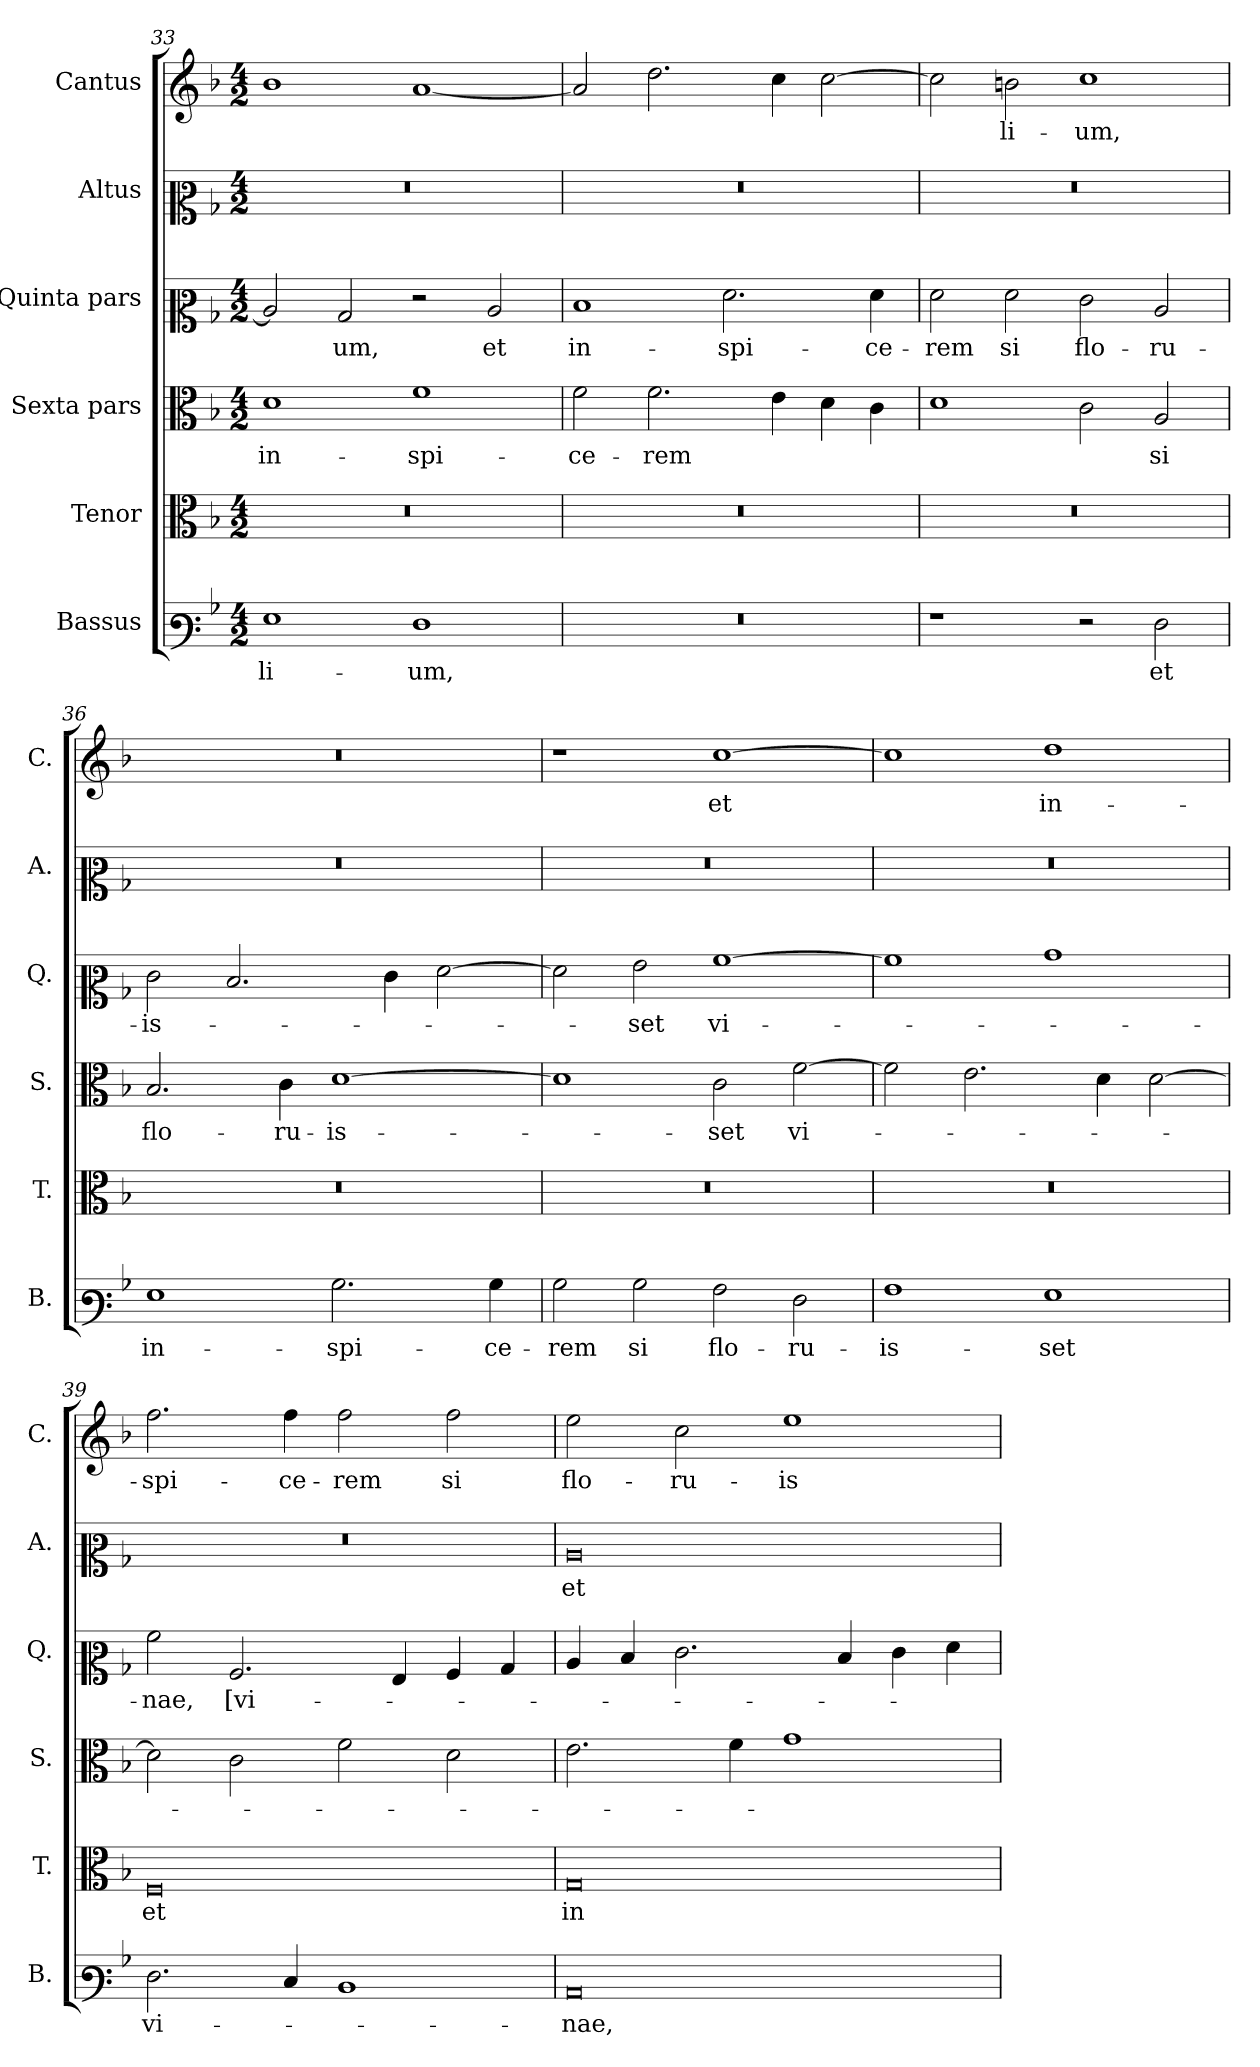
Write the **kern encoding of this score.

**kern	**text	**kern	**text	**kern	**text	**kern	**text	**kern	**text	**kern	**text
*part6	*part6	*part5	*part5	*part4	*part4	*part3	*part3	*part2	*part2	*part1	*part1
*staff6	*staff6	*staff5	*staff5	*staff4	*staff4	*staff3	*staff3	*staff2	*staff2	*staff1	*staff1
*I"Bassus	*	*I"Tenor	*	*I"Sexta pars	*	*I"Quinta pars	*	*I"Altus	*	*I"Cantus	*
*I'B.	*	*I'T.	*	*I'S.	*	*I'Q.	*	*I'A.	*	*I'C.	*
*clefF3	*	*clefC3	*	*clefC3	*	*clefC2	*	*clefC2	*	*clefG2	*
*k[b-]	*	*k[b-]	*	*k[b-]	*	*k[b-]	*	*k[b-]	*	*k[b-]	*
*M4/2	*	*M4/2	*	*M4/2	*	*M4/2	*	*M4/2	*	*M4/2	*
=33	=33	=33	=33	=33	=33	=33	=33	=33	=33	=33	=33
!	!LO:LY:b	!	!	!	!LO:LY:b	!	!	!	!	!	!
1G	-li-	0r	.	1d	in-	2c/]	.	0r	.	1b-	.
!	!	!	!	!	!	!	!LO:LY:b	!	!	!	!
.	.	.	.	.	.	2B-/	-um,	.	.	.	.
!	!LO:LY:b	!	!	!	!LO:LY:b	!	!	!	!	!	!
1F	-um,	.	.	1f	-spi-	2r	.	.	.	[1a	.
!	!	!	!	!	!	!	!LO:LY:b	!	!	!	!
.	.	.	.	.	.	2c/	et	.	.	.	.
!!LO:PB:g=z
=34	=34	=34	=34	=34	=34	=34	=34	=34	=34	=34	=34
!	!	!	!	!	!LO:LY:b	!	!LO:LY:b	!	!	!	!
0r	.	0r	.	2f\	-ce-	1d	in-	0r	.	2a/]	.
!	!	!	!	!	!LO:LY:b	!	!	!	!	!	!
.	.	.	.	2.f\	-rem	.	.	.	.	2.dd\	.
!	!	!	!	!	!	!	!LO:LY:b	!	!	!	!
.	.	.	.	.	.	2.f\	-spi-	.	.	.	.
.	.	.	.	4e\	.	.	.	.	.	4cc\	.
.	.	.	.	4d\	.	.	.	.	.	[2cc\	.
!	!	!	!	!	!	!	!LO:LY:b	!	!	!	!
.	.	.	.	4c\	.	4f\	-ce-	.	.	.	.
=35	=35	=35	=35	=35	=35	=35	=35	=35	=35	=35	=35
!	!	!	!	!	!	!	!LO:LY:b	!	!	!	!
1r	.	0r	.	1d	.	2f\	-rem	0r	.	2cc\]	.
!	!	!	!	!	!	!	!LO:LY:b	!	!	!	!LO:LY:b
.	.	.	.	.	.	2f\	si	.	.	2bn\	-li-
!	!	!	!	!	!	!	!LO:LY:b	!	!	!	!LO:LY:b
2r	.	.	.	2c\	.	2e\	flo-	.	.	1cc	-um,
!	!LO:LY:b	!	!	!	!LO:LY:b	!	!LO:LY:b	!	!	!	!
2F\	et	.	.	2A/	si	2c/	-ru-	.	.	.	.
=36	=36	=36	=36	=36	=36	=36	=36	=36	=36	=36	=36
!	!LO:LY:b	!	!	!	!LO:LY:b	!	!LO:LY:b	!	!	!	!
1G	in-	0r	.	2.B-/	flo-	2e\	-is-	0r	.	0r	.
.	.	.	.	.	.	2.d/	.	.	.	.	.
!	!	!	!	!	!LO:LY:b	!	!	!	!	!	!
.	.	.	.	4c\	-ru-	.	.	.	.	.	.
!	!LO:LY:b	!	!	!	!LO:LY:b	!	!	!	!	!	!
2.B-\	-spi-	.	.	[1d	-is-	.	.	.	.	.	.
.	.	.	.	.	.	4e\	.	.	.	.	.
.	.	.	.	.	.	[2f\	.	.	.	.	.
!	!LO:LY:b	!	!	!	!	!	!	!	!	!	!
4B-\	-ce-	.	.	.	.	.	.	.	.	.	.
=37	=37	=37	=37	=37	=37	=37	=37	=37	=37	=37	=37
!	!LO:LY:b	!	!	!	!	!	!	!	!	!	!
2B-\	-rem	0r	.	1d]	.	2f\]	.	0r	.	1r	.
!	!LO:LY:b	!	!	!	!	!	!LO:LY:b	!	!	!	!
2B-\	si	.	.	.	.	2g\	-set	.	.	.	.
!	!LO:LY:b	!	!	!	!LO:LY:b	!	!LO:LY:b	!	!	!	!LO:LY:b
2A\	flo-	.	.	2c\	-set	[1a	vi-	.	.	[1cc	et
!	!LO:LY:b	!	!	!	!LO:LY:b	!	!	!	!	!	!
2F\	-ru-	.	.	[2f\	vi-	.	.	.	.	.	.
!!LO:LB:g=z
=38	=38	=38	=38	=38	=38	=38	=38	=38	=38	=38	=38
!	!LO:LY:b	!	!	!	!	!	!	!	!	!	!
1A	-is-	0r	.	2f\]	.	1a]	.	0r	.	1cc]	.
.	.	.	.	2.e\	.	.	.	.	.	.	.
!	!LO:LY:b	!	!	!	!	!	!	!	!	!	!LO:LY:b
1G	-set	.	.	.	.	1b-	.	.	.	1dd	in-
.	.	.	.	4d\	.	.	.	.	.	.	.
.	.	.	.	[2d\	.	.	.	.	.	.	.
=39	=39	=39	=39	=39	=39	=39	=39	=39	=39	=39	=39
!	!LO:LY:b	!	!LO:LY:b	!	!	!	!LO:LY:b	!	!	!	!LO:LY:b
2.F\	vi-	0F	et	2d\]	.	2a\	-nae,	0r	.	2.ff\	-spi-
!	!	!	!	!	!	!	!LO:LY:b	!	!	!	!
.	.	.	.	2c\	.	2.A/	[vi-	.	.	.	.
!	!	!	!	!	!	!	!	!	!	!	!LO:LY:b
4E/	.	.	.	.	.	.	.	.	.	4ff\	-ce-
!	!	!	!	!	!	!	!	!	!	!	!LO:LY:b
1D	.	.	.	2f\	.	.	.	.	.	2ff\	-rem
.	.	.	.	.	.	4G/	.	.	.	.	.
!	!	!	!	!	!	!	!	!	!	!	!LO:LY:b
.	.	.	.	2d\	.	4A/	.	.	.	2ff\	si
.	.	.	.	.	.	4B-/	.	.	.	.	.
=40	=40	=40	=40	=40	=40	=40	=40	=40	=40	=40	=40
!	!LO:LY:b	!	!LO:LY:b	!	!	!	!	!	!LO:LY:b	!	!LO:LY:b
0C	-nae,	0G	in-	2.e\	.	4c/	.	0c	et	2ee\	flo-
.	.	.	.	.	.	4d/	.	.	.	.	.
!	!	!	!	!	!	!	!	!	!	!	!LO:LY:b
.	.	.	.	.	.	2.e\	.	.	.	2cc\	-ru-
.	.	.	.	4f\	.	.	.	.	.	.	.
!	!	!	!	!	!	!	!	!	!	!	!LO:LY:b
.	.	.	.	1g	.	.	.	.	.	1ee	-is-
.	.	.	.	.	.	4d/	.	.	.	.	.
.	.	.	.	.	.	4e\	.	.	.	.	.
.	.	.	.	.	.	4f\	.	.	.	.	.
=	=	=	=	=	=	=	=	=	=	=	=
*-	*-	*-	*-	*-	*-	*-	*-	*-	*-	*-	*-
